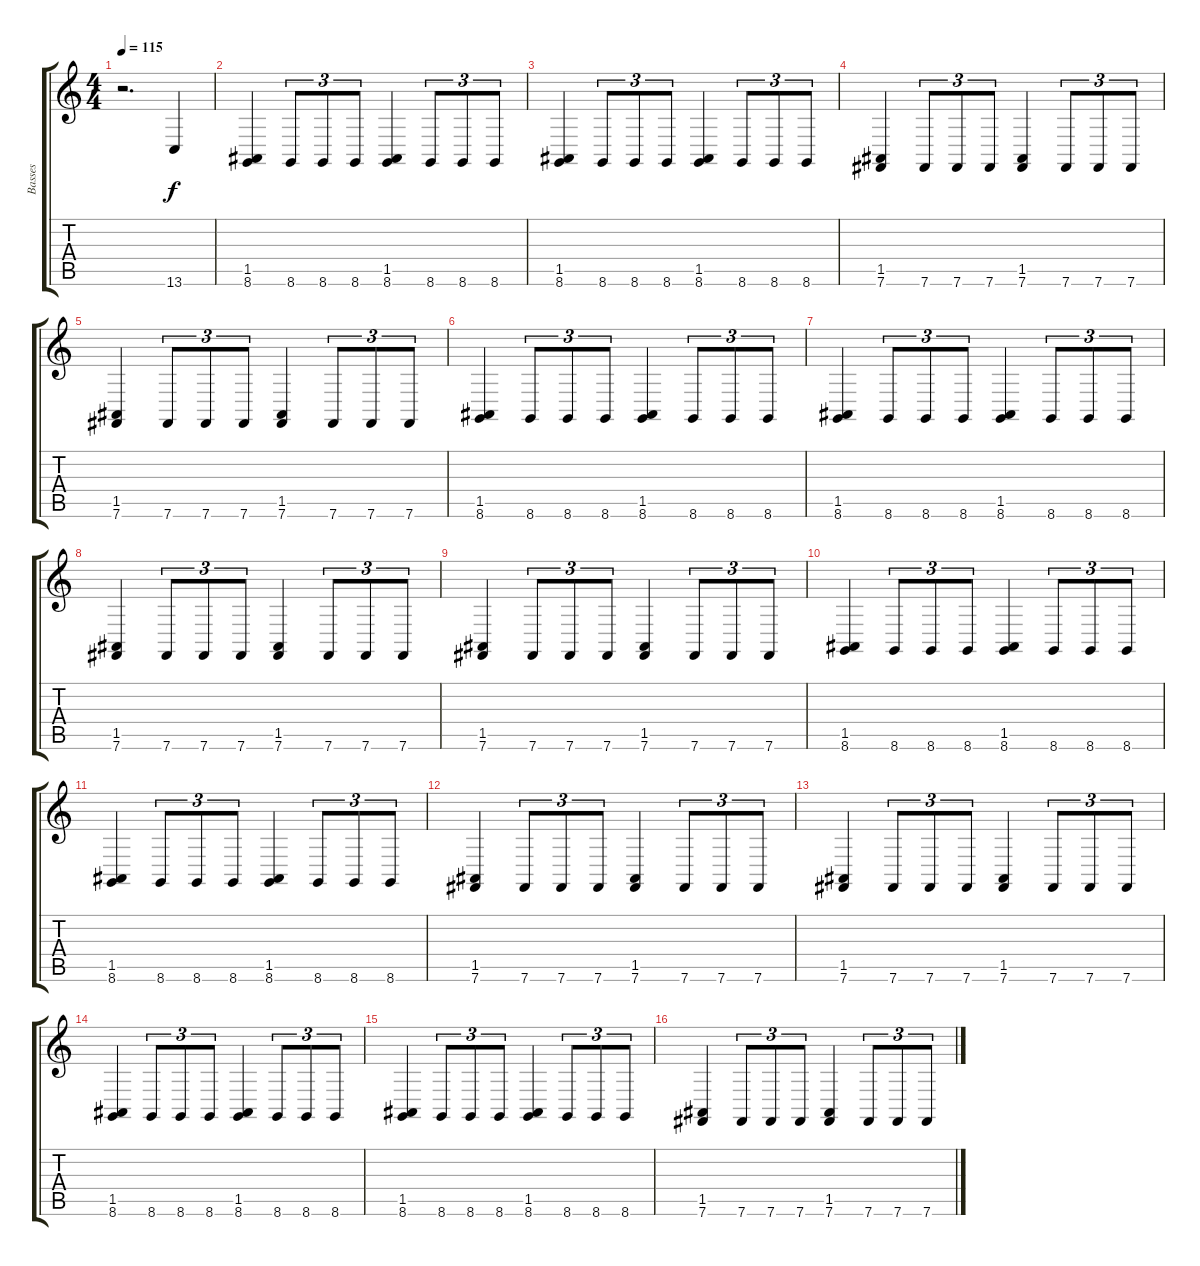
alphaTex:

\track ("Basses" "Basses") {instrument brasssection}
\staff {score tabs}
\tuning (E4 B3 G3 D3 A2 B1) {hide}
\ts (4 4)
\section ("" "")
\tempo 115
\clef g2
\ks c
r.2{d dy f instrument brasssection} 13.6.4 |
(1.5 8.6).4 8.6.8{tu (3 2)} 8.6.8{tu (3 2)} 8.6.8{tu (3 2)} (1.5 8.6).4 8.6.8{tu (3 2)} 8.6.8{tu (3 2)} 8.6.8{tu (3 2)} |
(1.5 8.6).4 8.6.8{tu (3 2)} 8.6.8{tu (3 2)} 8.6.8{tu (3 2)} (1.5 8.6).4 8.6.8{tu (3 2)} 8.6.8{tu (3 2)} 8.6.8{tu (3 2)} |
(1.5 7.6).4 7.6.8{tu (3 2)} 7.6.8{tu (3 2)} 7.6.8{tu (3 2)} (1.5 7.6).4 7.6.8{tu (3 2)} 7.6.8{tu (3 2)} 7.6.8{tu (3 2)} |
(1.5 7.6).4 7.6.8{tu (3 2)} 7.6.8{tu (3 2)} 7.6.8{tu (3 2)} (1.5 7.6).4 7.6.8{tu (3 2)} 7.6.8{tu (3 2)} 7.6.8{tu (3 2)} |
(1.5 8.6).4 8.6.8{tu (3 2)} 8.6.8{tu (3 2)} 8.6.8{tu (3 2)} (1.5 8.6).4 8.6.8{tu (3 2)} 8.6.8{tu (3 2)} 8.6.8{tu (3 2)} |
(1.5 8.6).4 8.6.8{tu (3 2)} 8.6.8{tu (3 2)} 8.6.8{tu (3 2)} (1.5 8.6).4 8.6.8{tu (3 2)} 8.6.8{tu (3 2)} 8.6.8{tu (3 2)} |
(1.5 7.6).4 7.6.8{tu (3 2)} 7.6.8{tu (3 2)} 7.6.8{tu (3 2)} (1.5 7.6).4 7.6.8{tu (3 2)} 7.6.8{tu (3 2)} 7.6.8{tu (3 2)} |
(1.5 7.6).4 7.6.8{tu (3 2)} 7.6.8{tu (3 2)} 7.6.8{tu (3 2)} (1.5 7.6).4 7.6.8{tu (3 2)} 7.6.8{tu (3 2)} 7.6.8{tu (3 2)} |
(1.5 8.6).4 8.6.8{tu (3 2)} 8.6.8{tu (3 2)} 8.6.8{tu (3 2)} (1.5 8.6).4 8.6.8{tu (3 2)} 8.6.8{tu (3 2)} 8.6.8{tu (3 2)} |
(1.5 8.6).4 8.6.8{tu (3 2)} 8.6.8{tu (3 2)} 8.6.8{tu (3 2)} (1.5 8.6).4 8.6.8{tu (3 2)} 8.6.8{tu (3 2)} 8.6.8{tu (3 2)} |
(1.5 7.6).4 7.6.8{tu (3 2)} 7.6.8{tu (3 2)} 7.6.8{tu (3 2)} (1.5 7.6).4 7.6.8{tu (3 2)} 7.6.8{tu (3 2)} 7.6.8{tu (3 2)} |
(1.5 7.6).4 7.6.8{tu (3 2)} 7.6.8{tu (3 2)} 7.6.8{tu (3 2)} (1.5 7.6).4 7.6.8{tu (3 2)} 7.6.8{tu (3 2)} 7.6.8{tu (3 2)} |
\section ("" "")
(1.5 8.6).4 8.6.8{tu (3 2)} 8.6.8{tu (3 2)} 8.6.8{tu (3 2)} (1.5 8.6).4 8.6.8{tu (3 2)} 8.6.8{tu (3 2)} 8.6.8{tu (3 2)} |
(1.5 8.6).4 8.6.8{tu (3 2)} 8.6.8{tu (3 2)} 8.6.8{tu (3 2)} (1.5 8.6).4 8.6.8{tu (3 2)} 8.6.8{tu (3 2)} 8.6.8{tu (3 2)} |
(1.5 7.6).4 7.6.8{tu (3 2)} 7.6.8{tu (3 2)} 7.6.8{tu (3 2)} (1.5 7.6).4 7.6.8{tu (3 2)} 7.6.8{tu (3 2)} 7.6.8{tu (3 2)}
